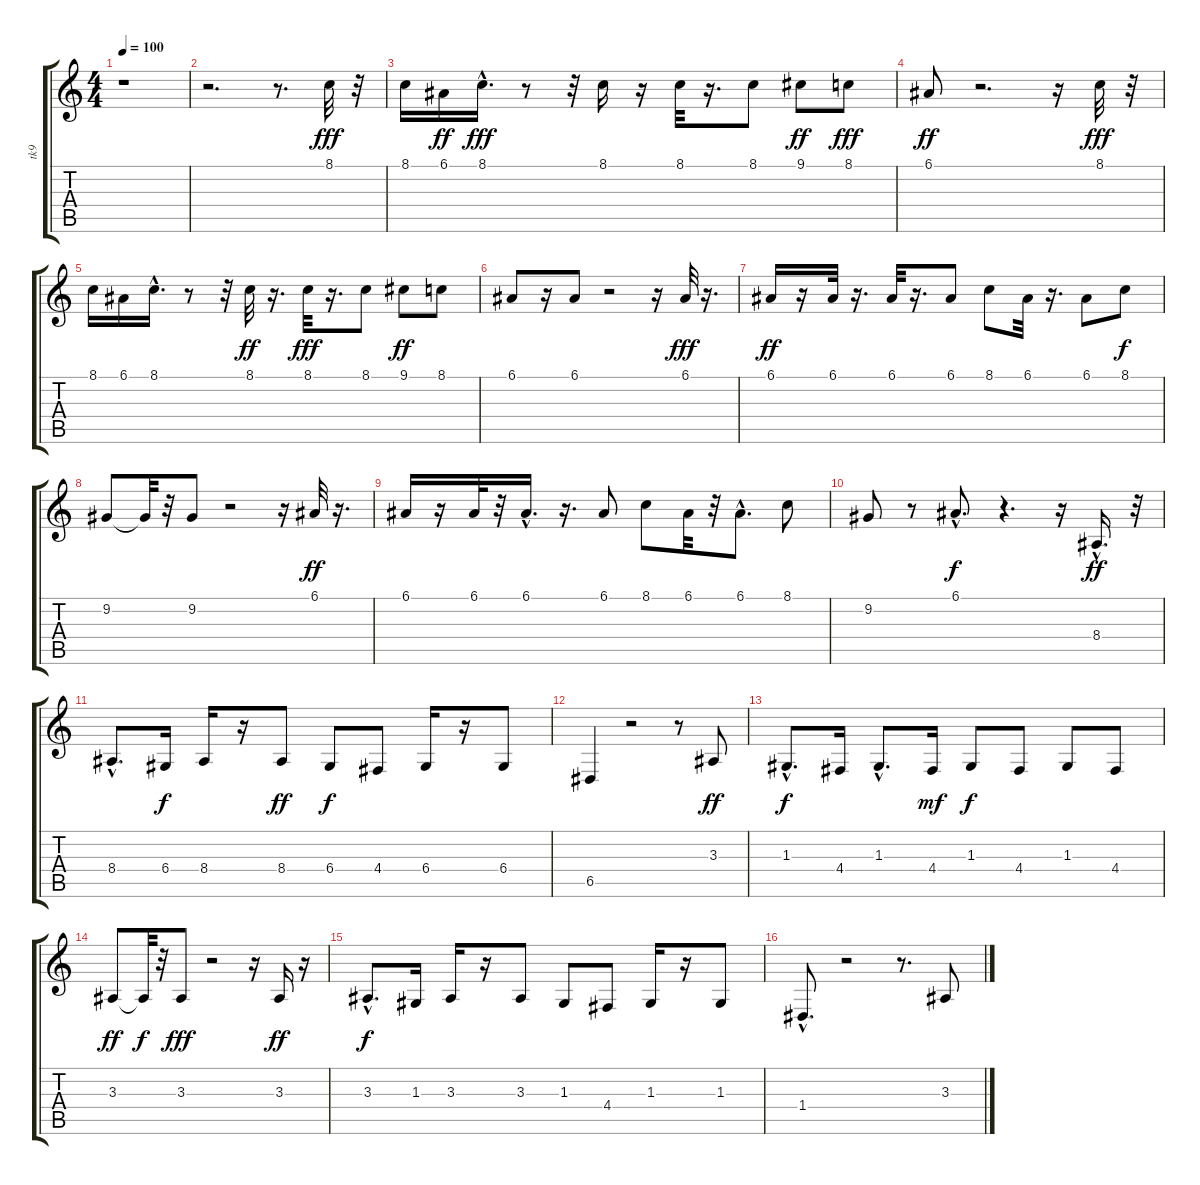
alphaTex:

\track ("tk9" "tk9") {instrument harmonica}
\staff {score tabs}
\tuning (E4 B3 G3 D3 A2 E2) {hide}
\ts (4 4)
\tempo 100
\clef g2
\ks c
r.1{dy f} |
r.2{d} r.8{d} 8.1.32{dy fff} r.32 |
8.1.16 6.1.16{dy ff} 8.1{hac}.16{d dy fff} r.8 r.32 8.1.16 r.16 8.1.32 r.16{d} 8.1.8 9.1.8{dy ff} 8.1.8{dy fff} |
6.1.8{dy ff} r.2{d} r.16 8.1.32{dy fff} r.32 |
8.1.16 6.1.16 8.1{hac}.16{d} r.8 r.32 8.1.32{dy ff} r.16{d} 8.1.32{dy fff} r.16{d} 8.1.8 9.1.8{dy ff} 8.1.8 |
6.1.8 r.16 6.1.8 r.2 r.16 6.1.32{dy fff} r.16{d} |
6.1.16{dy ff} r.16 6.1.32 r.16{d} 6.1.32 r.16{d} 6.1.8 8.1.8 6.1.32 r.16{d} 6.1.8 8.1.8{dy f} |
9.2.8 9.2{t}.32 r.32 9.2.8 r.2 r.16 6.1.32{dy ff} r.16{d} |
6.1.16 r.16 6.1.32 r.32 6.1{hac}.16{d} r.16{d} 6.1.8 8.1.8 6.1.32 r.32 6.1{hac}.8{d} 8.1.8 |
9.2.8 r.8 6.1{hac}.8{d dy f} r.4{d} r.16 8.4{hac}.16{d dy ff} r.32 |
8.4{hac}.8{d} 6.4.16{dy f} 8.4.16 r.16 8.4.8{dy ff} 6.4.8{dy f} 4.4.8 6.4.16 r.16 6.4.8 |
6.5.4 r.2 r.8 3.3.8{dy ff} |
1.3{hac}.8{d dy f} 4.4.16 1.3{hac}.8{d} 4.4.16{dy mf} 1.3.8{dy f} 4.4.8 1.3.8 4.4.8 |
3.3.8{dy ff} 3.3{t}.32{dy f} r.32 3.3.8{dy fff} r.2 r.16 3.3.16{dy ff} r.16 |
3.3{hac}.8{d dy f} 1.3.16 3.3.16 r.16 3.3.8 1.3.8 4.4.8 1.3.16 r.16 1.3.8 |
1.4{hac}.8{d} r.2 r.8{d} 3.3.8
